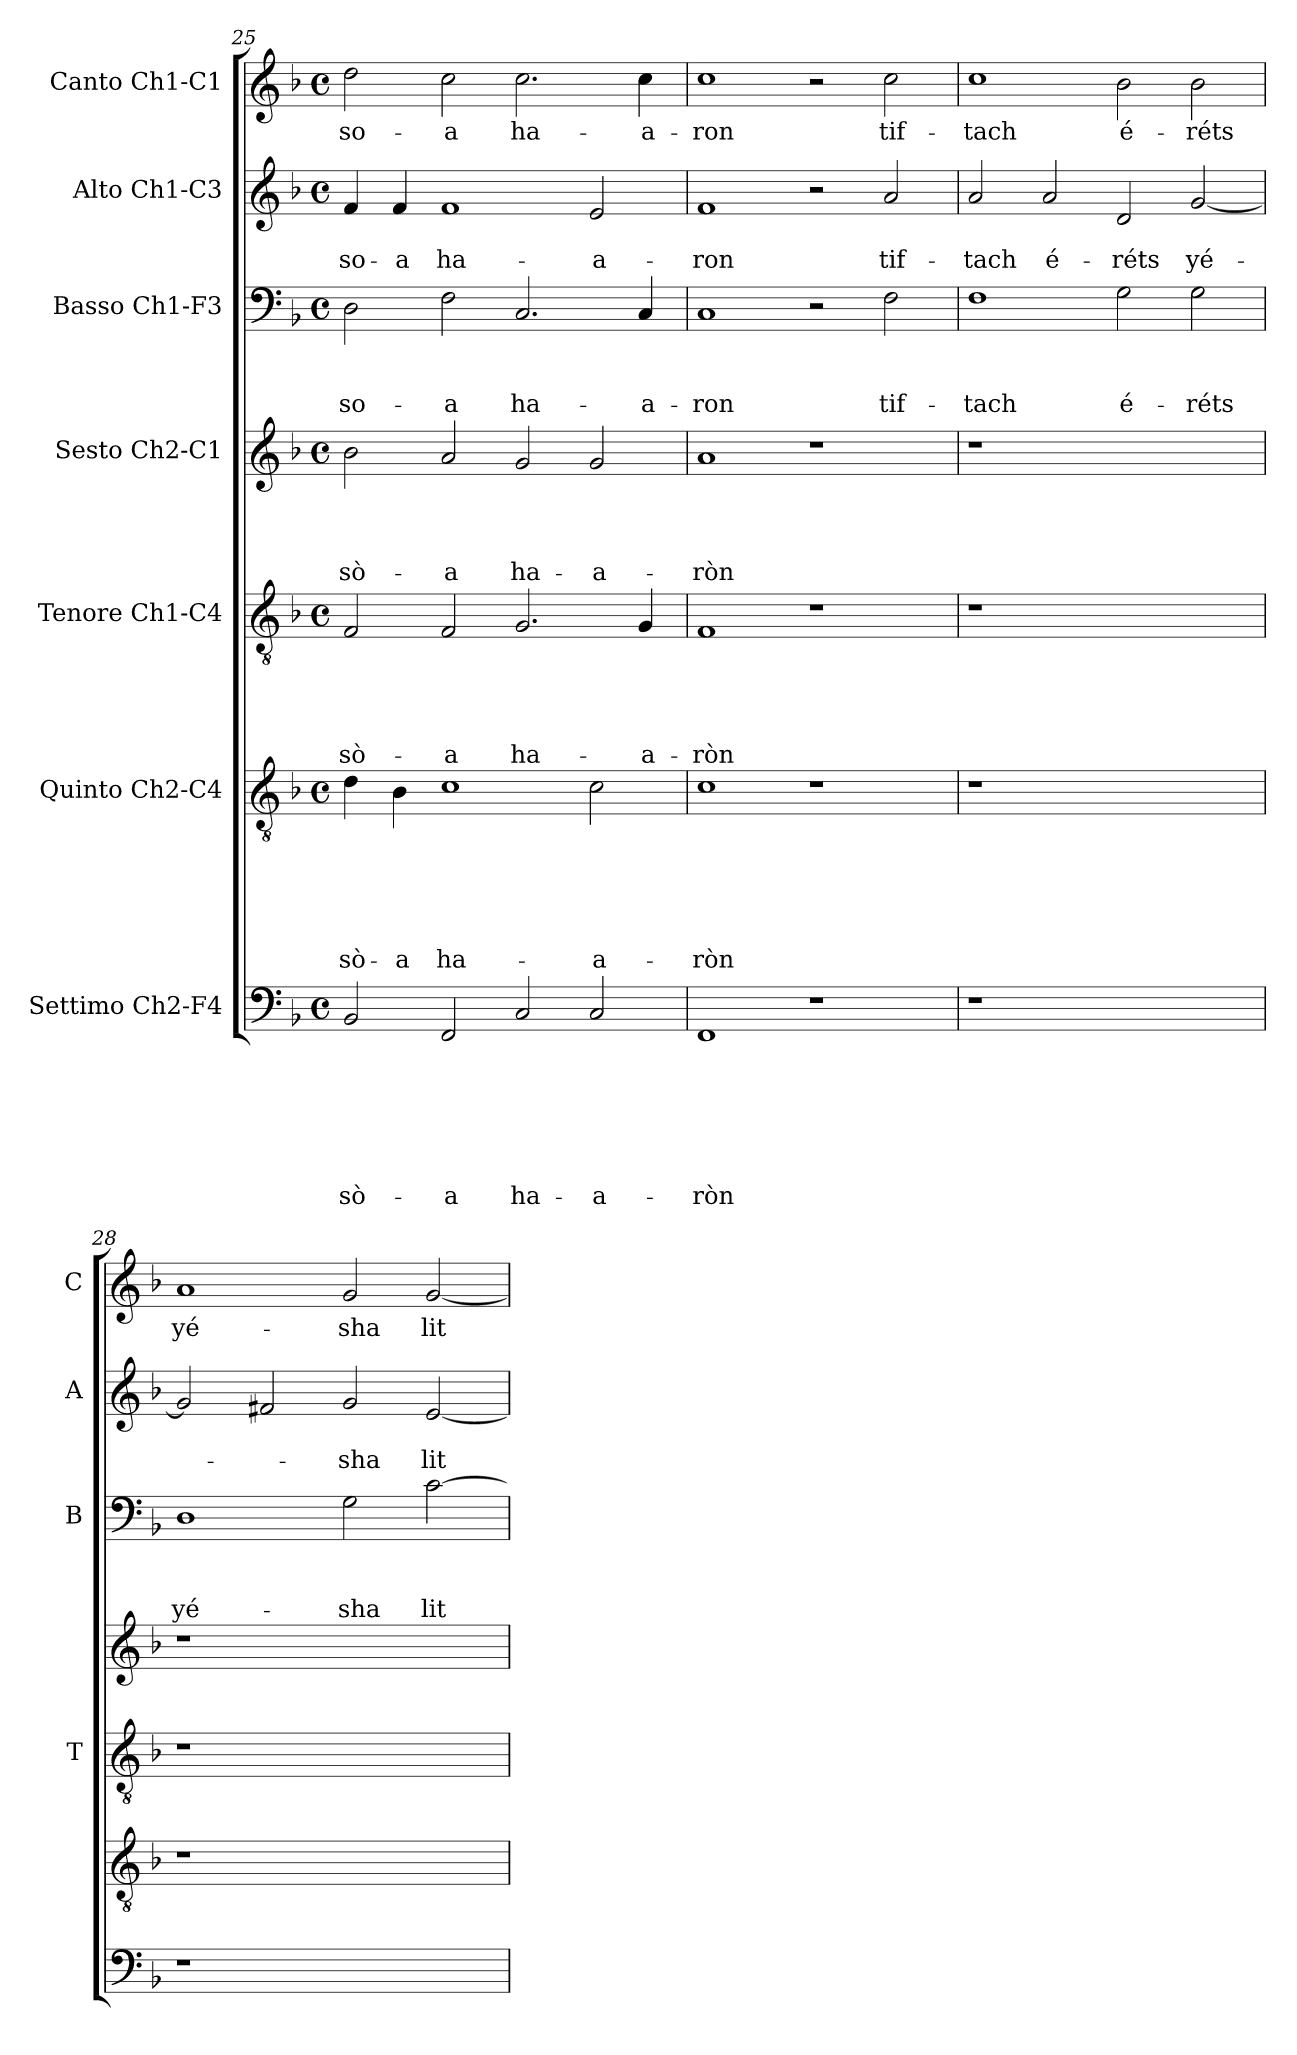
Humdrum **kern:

**kern	**text	**text	**text	**text	**text	**text	**text	**kern	**text	**text	**text	**text	**text	**text	**kern	**text	**text	**text	**text	**text	**kern	**text	**text	**text	**text	**kern	**text	**text	**text	**kern	**text	**text	**kern	**text
*part7	*part7	*part7	*part7	*part7	*part7	*part7	*part7	*part6	*part6	*part6	*part6	*part6	*part6	*part6	*part5	*part5	*part5	*part5	*part5	*part5	*part4	*part4	*part4	*part4	*part4	*part3	*part3	*part3	*part3	*part2	*part2	*part2	*part1	*part1
*staff7	*staff7	*staff7	*staff7	*staff7	*staff7	*staff7	*staff7	*staff6	*staff6	*staff6	*staff6	*staff6	*staff6	*staff6	*staff5	*staff5	*staff5	*staff5	*staff5	*staff5	*staff4	*staff4	*staff4	*staff4	*staff4	*staff3	*staff3	*staff3	*staff3	*staff2	*staff2	*staff2	*staff1	*staff1
*I"Settimo Ch2-F4	*	*	*	*	*	*	*	*I"Quinto Ch2-C4	*	*	*	*	*	*	*I"Tenore Ch1-C4	*	*	*	*	*	*I"Sesto Ch2-C1	*	*	*	*	*I"Basso Ch1-F3	*	*	*	*I"Alto Ch1-C3	*	*	*I"Canto Ch1-C1	*
*	*	*	*	*	*	*	*	*	*	*	*	*	*	*	*I'T	*	*	*	*	*	*	*	*	*	*	*I'B	*	*	*	*I'A	*	*	*I'C	*
*clefF4	*	*	*	*	*	*	*	*clefGv2	*	*	*	*	*	*	*clefGv2	*	*	*	*	*	*clefG2	*	*	*	*	*clefF4	*	*	*	*clefG2	*	*	*clefG2	*
*k[b-]	*	*	*	*	*	*	*	*k[b-]	*	*	*	*	*	*	*k[b-]	*	*	*	*	*	*k[b-]	*	*	*	*	*k[b-]	*	*	*	*k[b-]	*	*	*k[b-]	*
*F:	*	*	*	*	*	*	*	*F:	*	*	*	*	*	*	*F:	*	*	*	*	*	*F:	*	*	*	*	*F:	*	*	*	*F:	*	*	*F:	*
*M4/4	*	*	*	*	*	*	*	*M4/4	*	*	*	*	*	*	*M4/4	*	*	*	*	*	*M4/4	*	*	*	*	*M4/4	*	*	*	*M4/4	*	*	*M4/4	*
*met(c)	*	*	*	*	*	*	*	*met(c)	*	*	*	*	*	*	*met(c)	*	*	*	*	*	*met(c)	*	*	*	*	*met(c)	*	*	*	*met(c)	*	*	*met(c)	*
=25	=25	=25	=25	=25	=25	=25	=25	=25	=25	=25	=25	=25	=25	=25	=25	=25	=25	=25	=25	=25	=25	=25	=25	=25	=25	=25	=25	=25	=25	=25	=25	=25	=25	=25
!	!	!	!	!	!	!	!LO:LY:b	!	!	!	!	!	!	!LO:LY:b	!	!	!	!	!	!LO:LY:b	!	!	!	!	!LO:LY:b	!	!	!	!LO:LY:b	!	!	!LO:LY:b	!	!LO:LY:b
2BB-/	.	.	.	.	.	.	-sò-	4d\	.	.	.	.	.	-sò-	2F/	.	.	.	.	-sò-	2b-\	.	.	.	-sò-	2D\	.	.	-so-	4f/	.	-so-	2dd\	-so-
!	!	!	!	!	!	!	!	!	!	!	!	!	!	!LO:LY:b	!	!	!	!	!	!	!	!	!	!	!	!	!	!	!	!	!	!LO:LY:b	!	!
.	.	.	.	.	.	.	.	4B-\	.	.	.	.	.	-a	.	.	.	.	.	.	.	.	.	.	.	.	.	.	.	4f/	.	-a	.	.
!	!	!	!	!	!	!	!LO:LY:b	!	!	!	!	!	!	!LO:LY:b	!	!	!	!	!	!LO:LY:b	!	!	!	!	!LO:LY:b	!	!	!	!LO:LY:b	!	!	!LO:LY:b	!	!LO:LY:b
2FF/	.	.	.	.	.	.	-a	1c	.	.	.	.	.	ha-	2F/	.	.	.	.	-a	2a/	.	.	.	-a	2F\	.	.	-a	1f	.	ha-	2cc\	-a
!	!	!	!	!	!	!	!LO:LY:b	!	!	!	!	!	!	!	!	!	!	!	!	!LO:LY:b	!	!	!	!	!LO:LY:b	!	!	!	!LO:LY:b	!	!	!	!	!LO:LY:b
2C/	.	.	.	.	.	.	ha-	.	.	.	.	.	.	.	2.G/	.	.	.	.	ha-	2g/	.	.	.	ha-	2.C/	.	.	ha-	.	.	.	2.cc\	ha-
!	!	!	!	!	!	!	!LO:LY:b	!	!	!	!	!	!	!LO:LY:b	!	!	!	!	!	!	!	!	!	!	!LO:LY:b	!	!	!	!	!	!	!LO:LY:b	!	!
2C/	.	.	.	.	.	.	-a-	2c\	.	.	.	.	.	-a-	.	.	.	.	.	.	2g/	.	.	.	-a-	.	.	.	.	2e/	.	-a-	.	.
!	!	!	!	!	!	!	!	!	!	!	!	!	!	!	!	!	!	!	!	!LO:LY:b	!	!	!	!	!	!	!	!	!LO:LY:b	!	!	!	!	!LO:LY:b
.	.	.	.	.	.	.	.	.	.	.	.	.	.	.	4G/	.	.	.	.	-a-	.	.	.	.	.	4C/	.	.	-a-	.	.	.	4cc\	-a-
=26	=26	=26	=26	=26	=26	=26	=26	=26	=26	=26	=26	=26	=26	=26	=26	=26	=26	=26	=26	=26	=26	=26	=26	=26	=26	=26	=26	=26	=26	=26	=26	=26	=26	=26
!	!	!	!	!	!	!	!LO:LY:b	!	!	!	!	!	!	!LO:LY:b	!	!	!	!	!	!LO:LY:b	!	!	!	!	!LO:LY:b	!	!	!	!LO:LY:b	!	!	!LO:LY:b	!	!LO:LY:b
1FF	.	.	.	.	.	.	-ròn	1c	.	.	.	.	.	-ròn	1F	.	.	.	.	-ròn	1a	.	.	.	-ròn	1C	.	.	-ron	1f	.	-ron	1cc	-ron
1r	.	.	.	.	.	.	.	1r	.	.	.	.	.	.	1r	.	.	.	.	.	1r	.	.	.	.	2r	.	.	.	2r	.	.	2r	.
!	!	!	!	!	!	!	!	!	!	!	!	!	!	!	!	!	!	!	!	!	!	!	!	!	!	!	!	!	!LO:LY:b	!	!	!LO:LY:b	!	!LO:LY:b
.	.	.	.	.	.	.	.	.	.	.	.	.	.	.	.	.	.	.	.	.	.	.	.	.	.	2F\	.	.	tif-	2a/	.	tif-	2cc\	tif-
=27	=27	=27	=27	=27	=27	=27	=27	=27	=27	=27	=27	=27	=27	=27	=27	=27	=27	=27	=27	=27	=27	=27	=27	=27	=27	=27	=27	=27	=27	=27	=27	=27	=27	=27
!	!	!	!	!	!	!	!	!	!	!	!	!	!	!	!	!	!	!	!	!	!	!	!	!	!	!	!	!	!LO:LY:b	!	!	!LO:LY:b	!	!LO:LY:b
1r	.	.	.	.	.	.	.	1r	.	.	.	.	.	.	1r	.	.	.	.	.	1r	.	.	.	.	1F	.	.	-tach	2a/	.	-tach	1cc	-tach
!	!	!	!	!	!	!	!	!	!	!	!	!	!	!	!	!	!	!	!	!	!	!	!	!	!	!	!	!	!	!	!	!LO:LY:b	!	!
.	.	.	.	.	.	.	.	.	.	.	.	.	.	.	.	.	.	.	.	.	.	.	.	.	.	.	.	.	.	2a/	.	é-	.	.
!	!	!	!	!	!	!	!	!	!	!	!	!	!	!	!	!	!	!	!	!	!	!	!	!	!	!	!	!	!LO:LY:b	!	!	!LO:LY:b	!	!LO:LY:b
1ryy	.	.	.	.	.	.	.	1ryy	.	.	.	.	.	.	1ryy	.	.	.	.	.	1ryy	.	.	.	.	2G\	.	.	é-	2d/	.	-réts	2b-\	é-
!	!	!	!	!	!	!	!	!	!	!	!	!	!	!	!	!	!	!	!	!	!	!	!	!	!	!	!	!	!LO:LY:b	!	!	!LO:LY:b	!	!LO:LY:b
.	.	.	.	.	.	.	.	.	.	.	.	.	.	.	.	.	.	.	.	.	.	.	.	.	.	2G\	.	.	-réts	[2g/	.	yé-	2b-\	-réts
!!LO:LB:g=z
=28	=28	=28	=28	=28	=28	=28	=28	=28	=28	=28	=28	=28	=28	=28	=28	=28	=28	=28	=28	=28	=28	=28	=28	=28	=28	=28	=28	=28	=28	=28	=28	=28	=28	=28
!	!	!	!	!	!	!	!	!	!	!	!	!	!	!	!	!	!	!	!	!	!	!	!	!	!	!	!	!	!LO:LY:b	!	!	!	!	!LO:LY:b
1r	.	.	.	.	.	.	.	1r	.	.	.	.	.	.	1r	.	.	.	.	.	1r	.	.	.	.	1D	.	.	yé-	2g/]	.	.	1a	yé-
.	.	.	.	.	.	.	.	.	.	.	.	.	.	.	.	.	.	.	.	.	.	.	.	.	.	.	.	.	.	2f#X/	.	.	.	.
!	!	!	!	!	!	!	!	!	!	!	!	!	!	!	!	!	!	!	!	!	!	!	!	!	!	!	!	!	!LO:LY:b	!	!	!LO:LY:b	!	!LO:LY:b
1ryy	.	.	.	.	.	.	.	1ryy	.	.	.	.	.	.	1ryy	.	.	.	.	.	1ryy	.	.	.	.	2G\	.	.	-sha	2g/	.	-sha	2g/	-sha
!	!	!	!	!	!	!	!	!	!	!	!	!	!	!	!	!	!	!	!	!	!	!	!	!	!	!	!	!	!LO:LY:b	!	!	!LO:LY:b	!	!LO:LY:b
.	.	.	.	.	.	.	.	.	.	.	.	.	.	.	.	.	.	.	.	.	.	.	.	.	.	[2c\	.	.	lit-	[2e/	.	lit-	[2g/	lit-
=	=	=	=	=	=	=	=	=	=	=	=	=	=	=	=	=	=	=	=	=	=	=	=	=	=	=	=	=	=	=	=	=	=	=
*-	*-	*-	*-	*-	*-	*-	*-	*-	*-	*-	*-	*-	*-	*-	*-	*-	*-	*-	*-	*-	*-	*-	*-	*-	*-	*-	*-	*-	*-	*-	*-	*-	*-	*-
